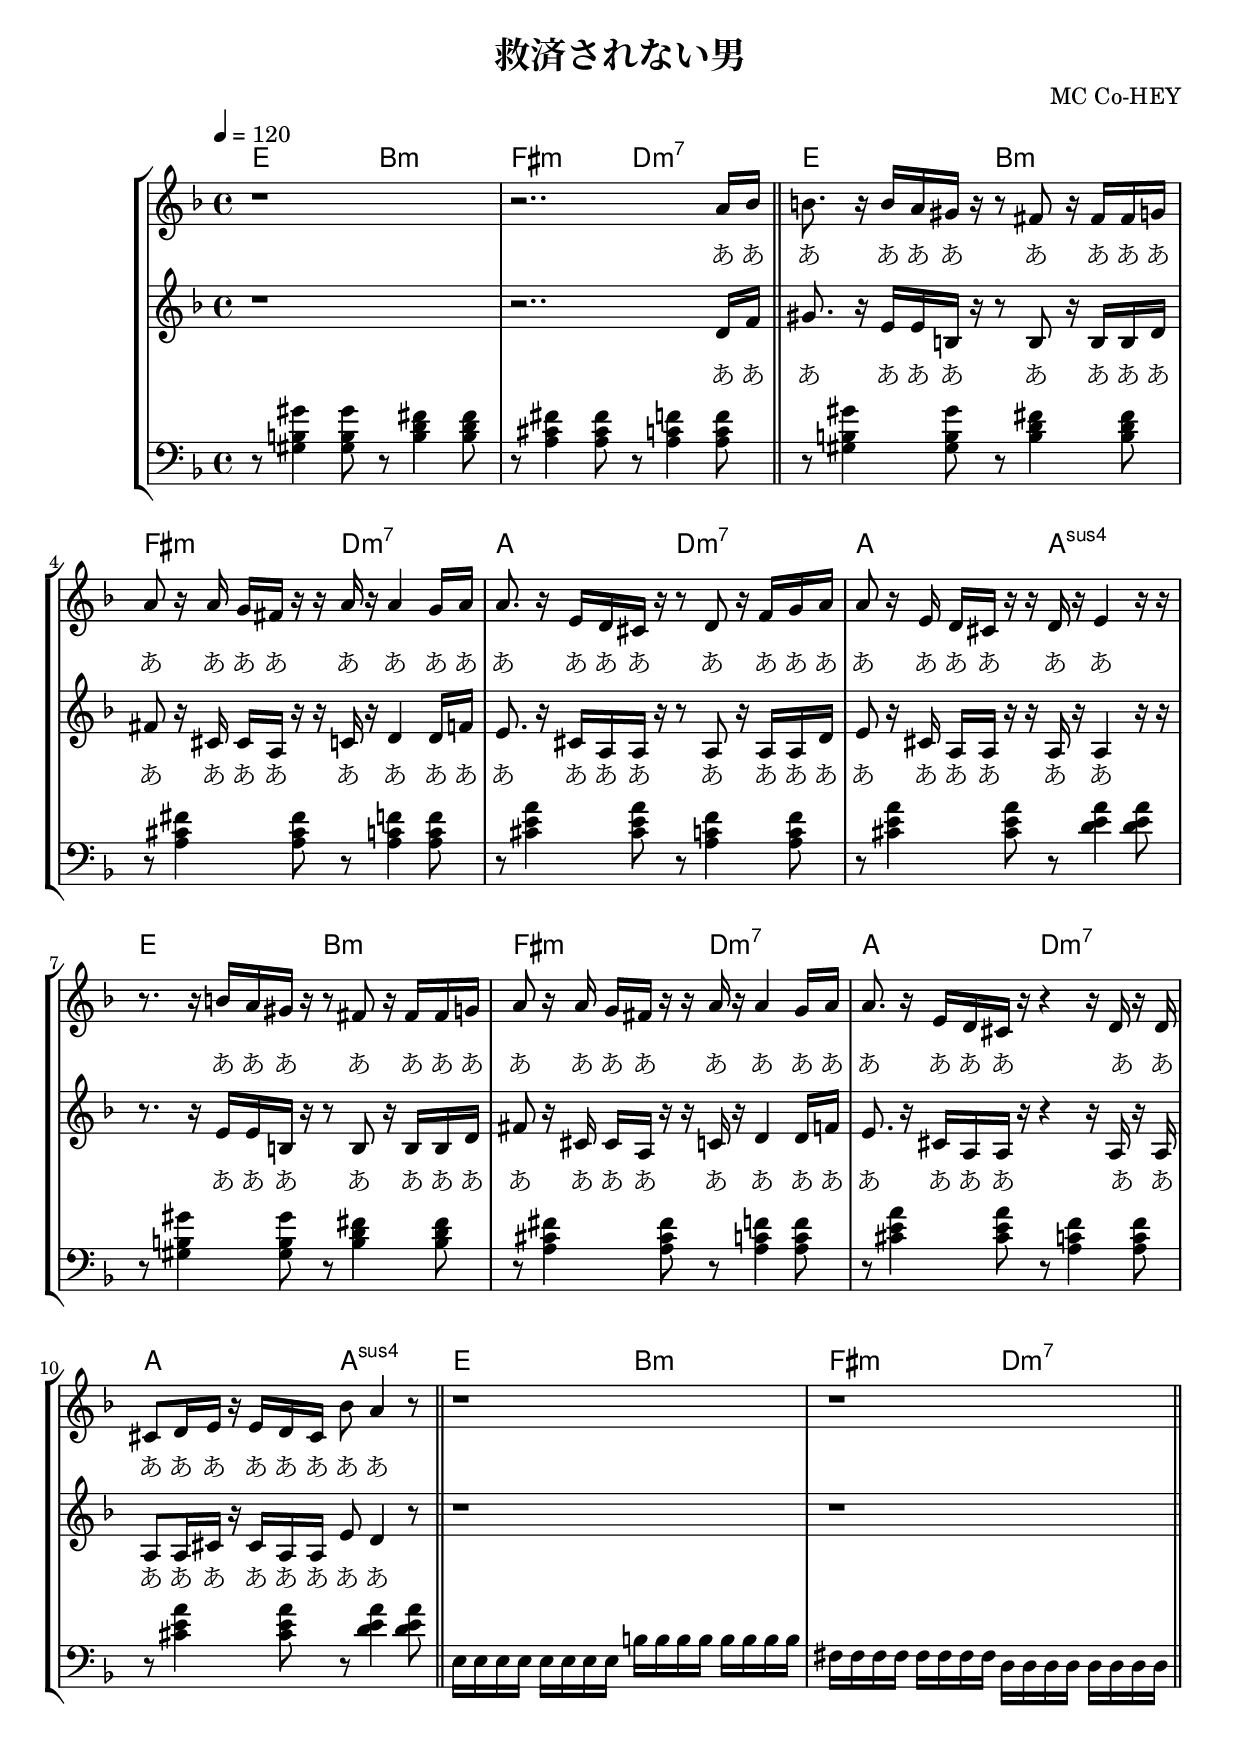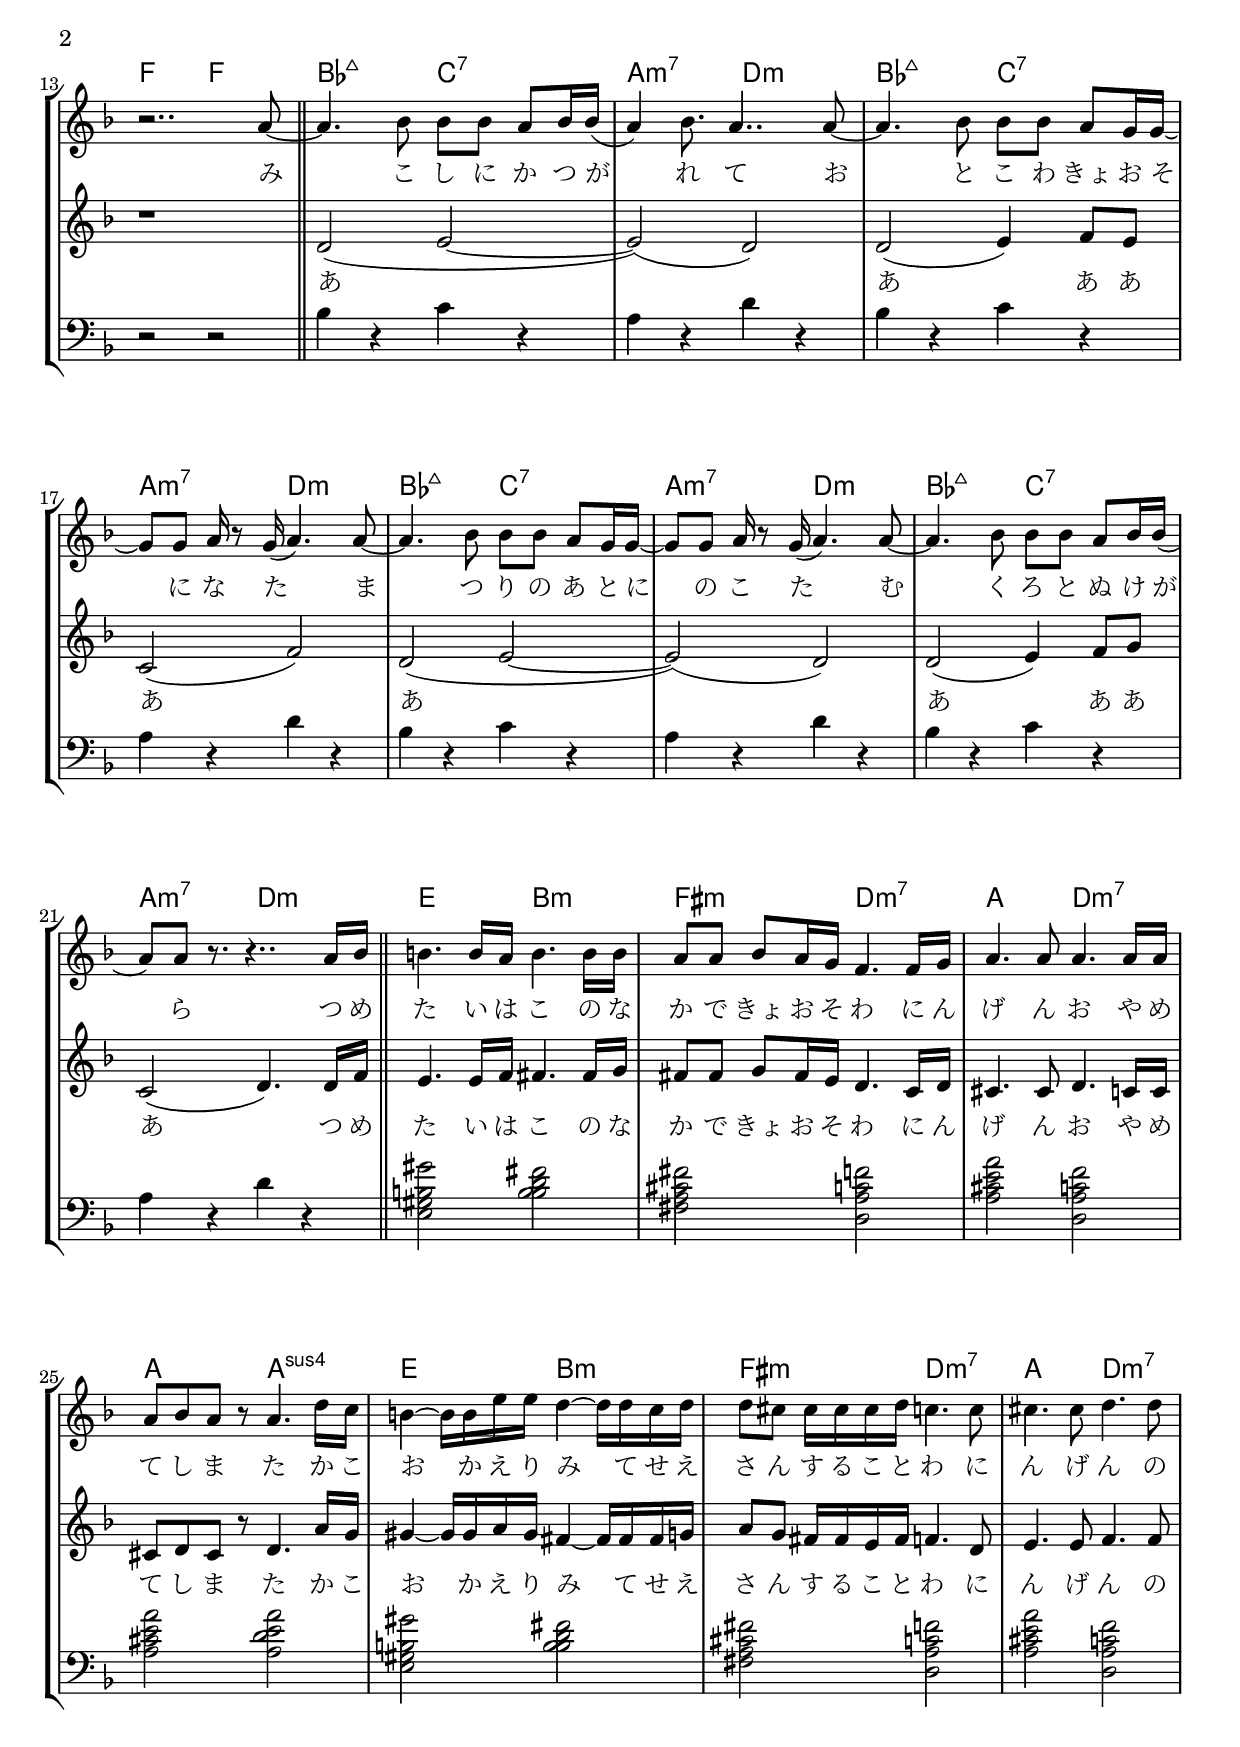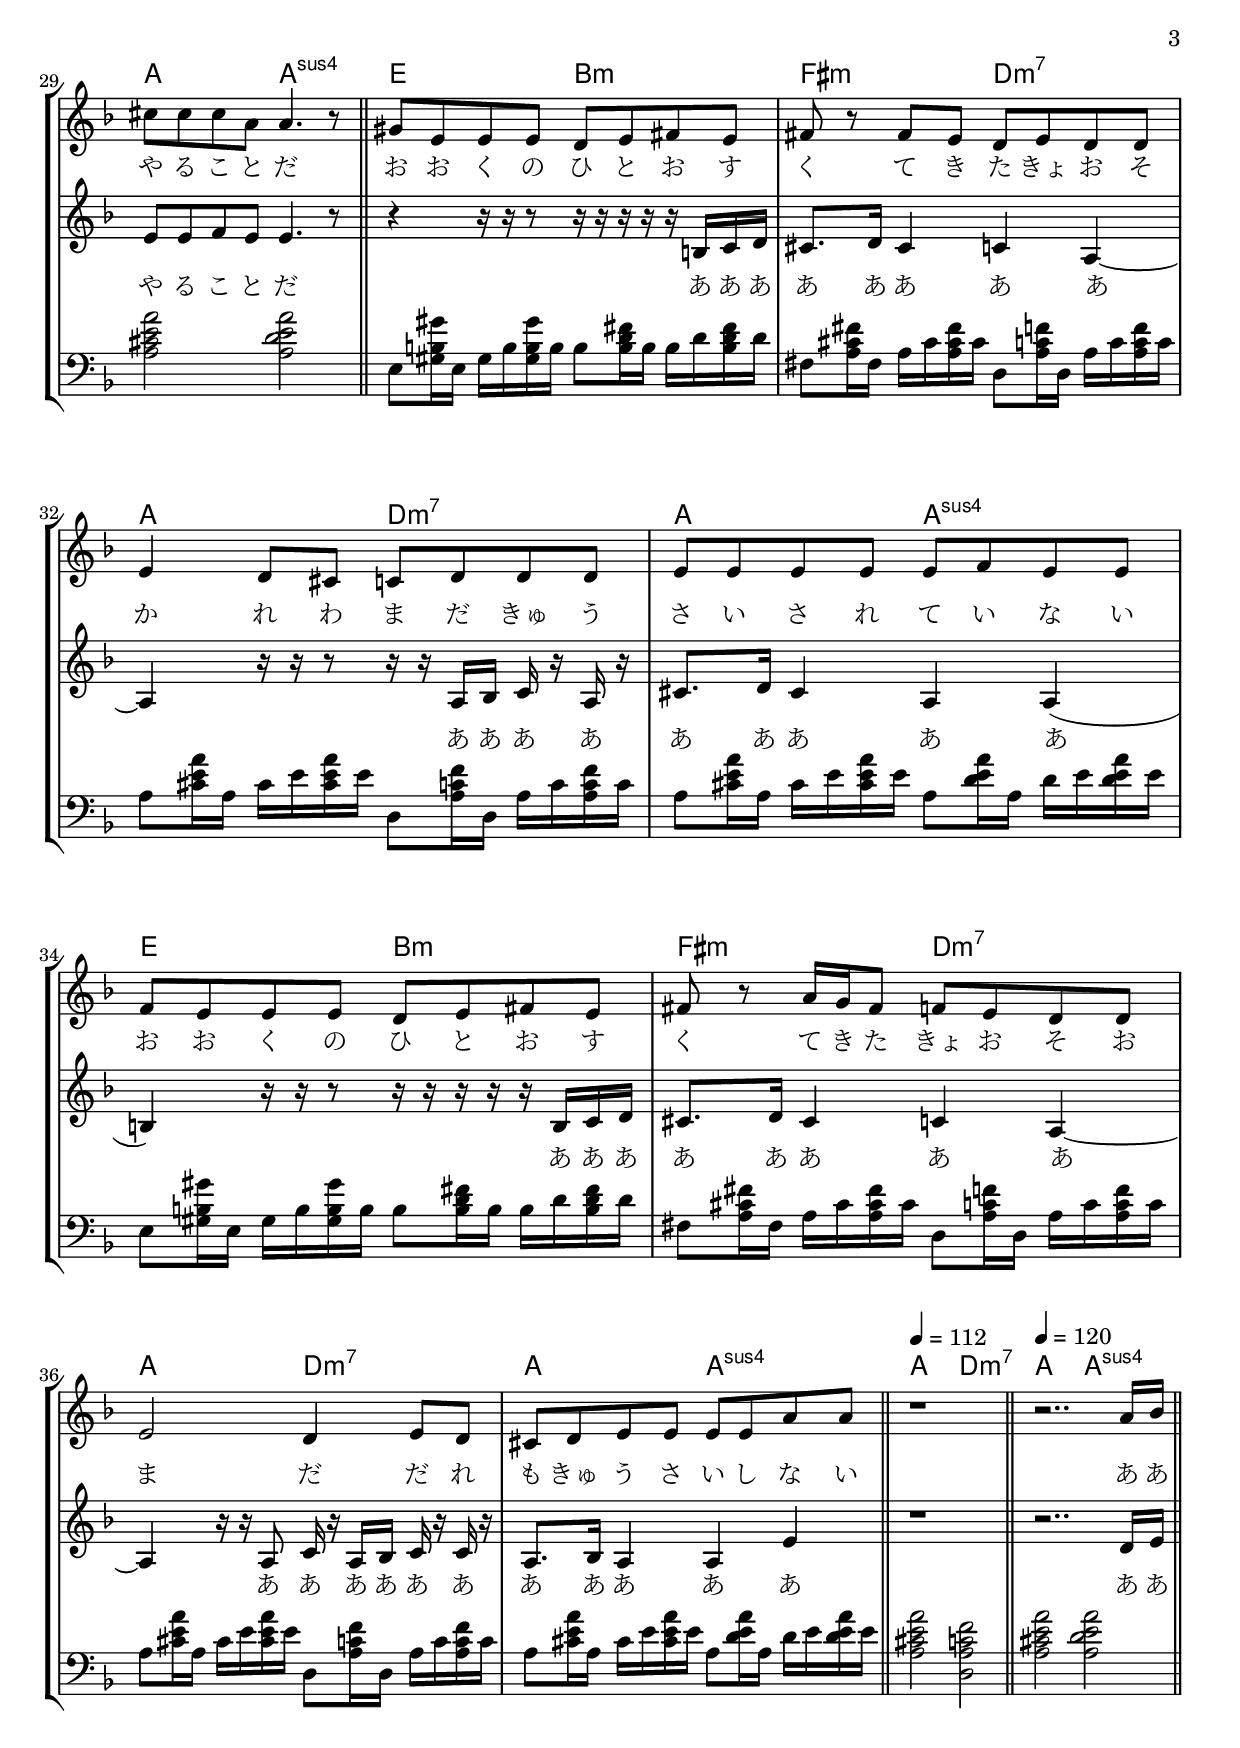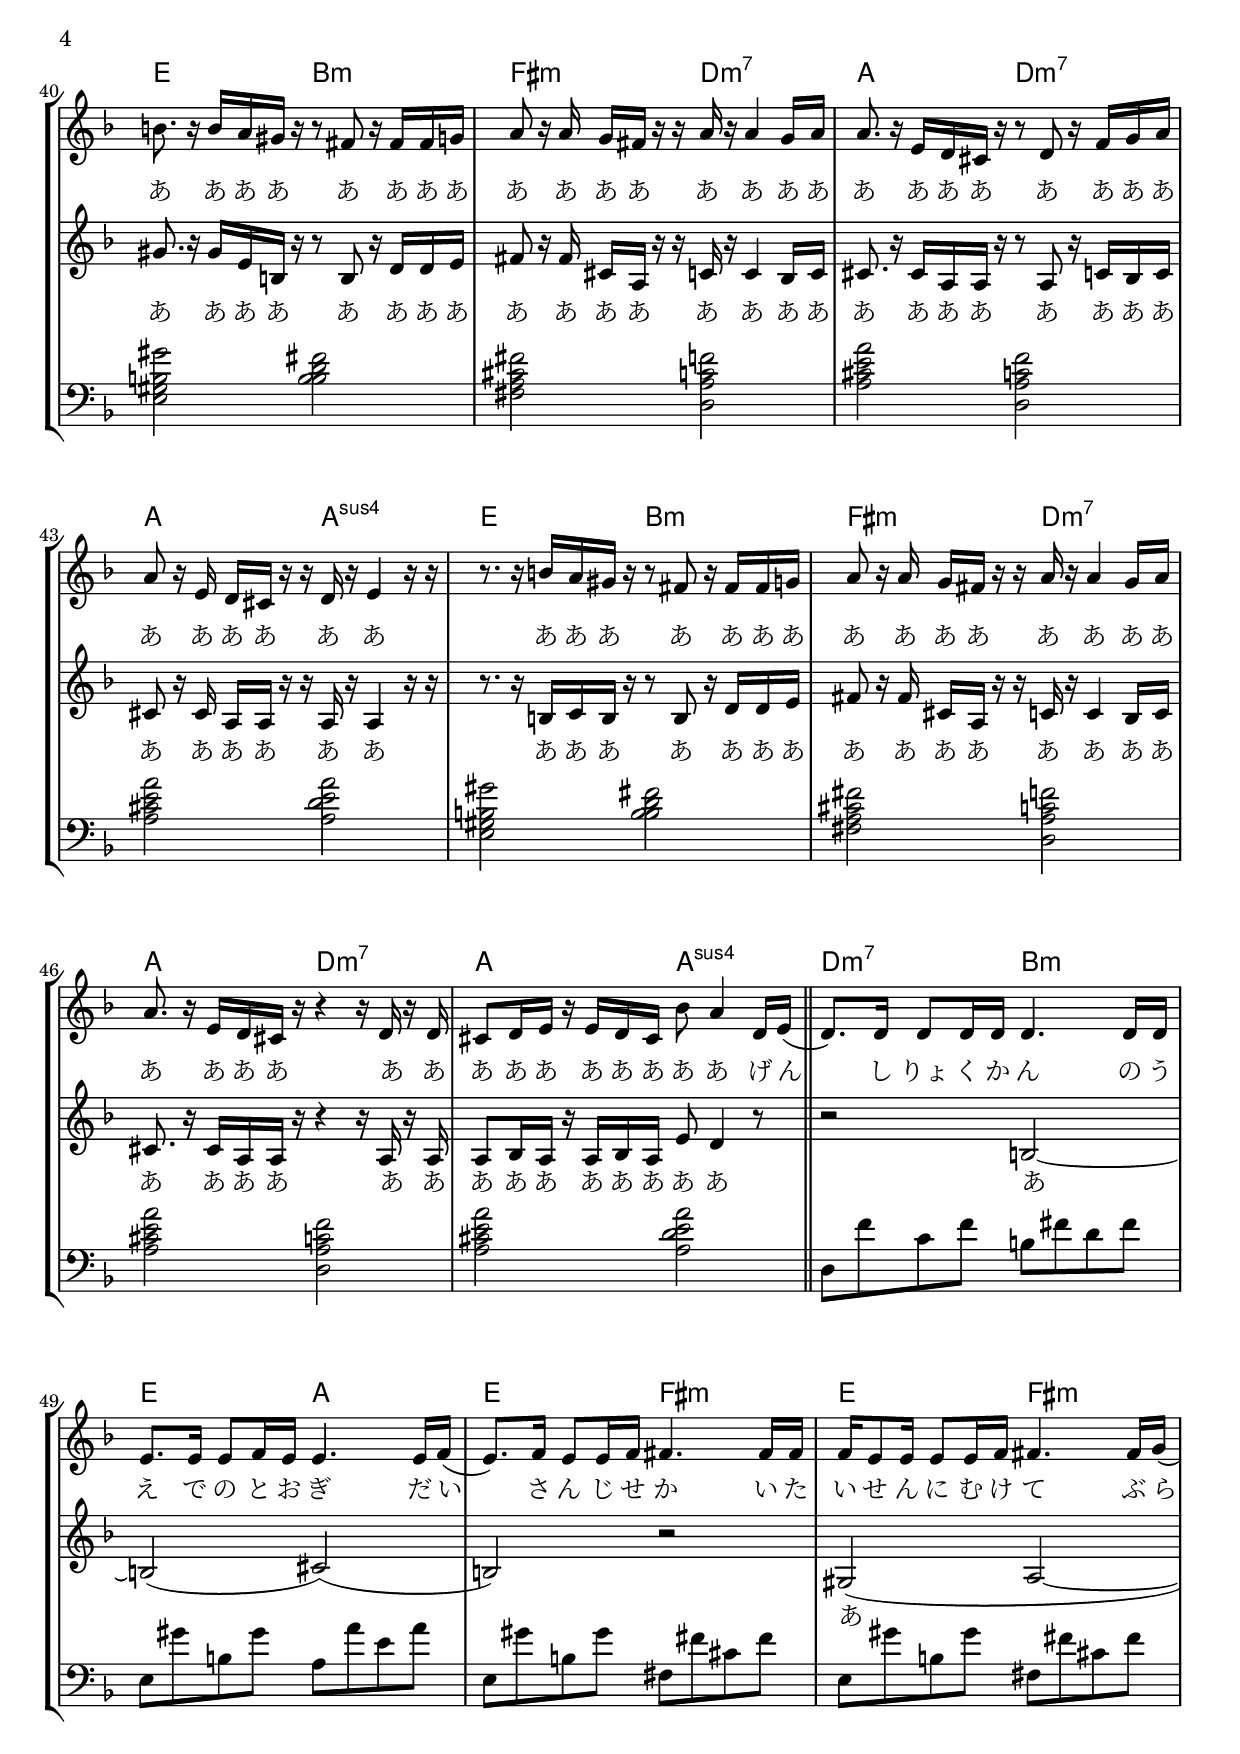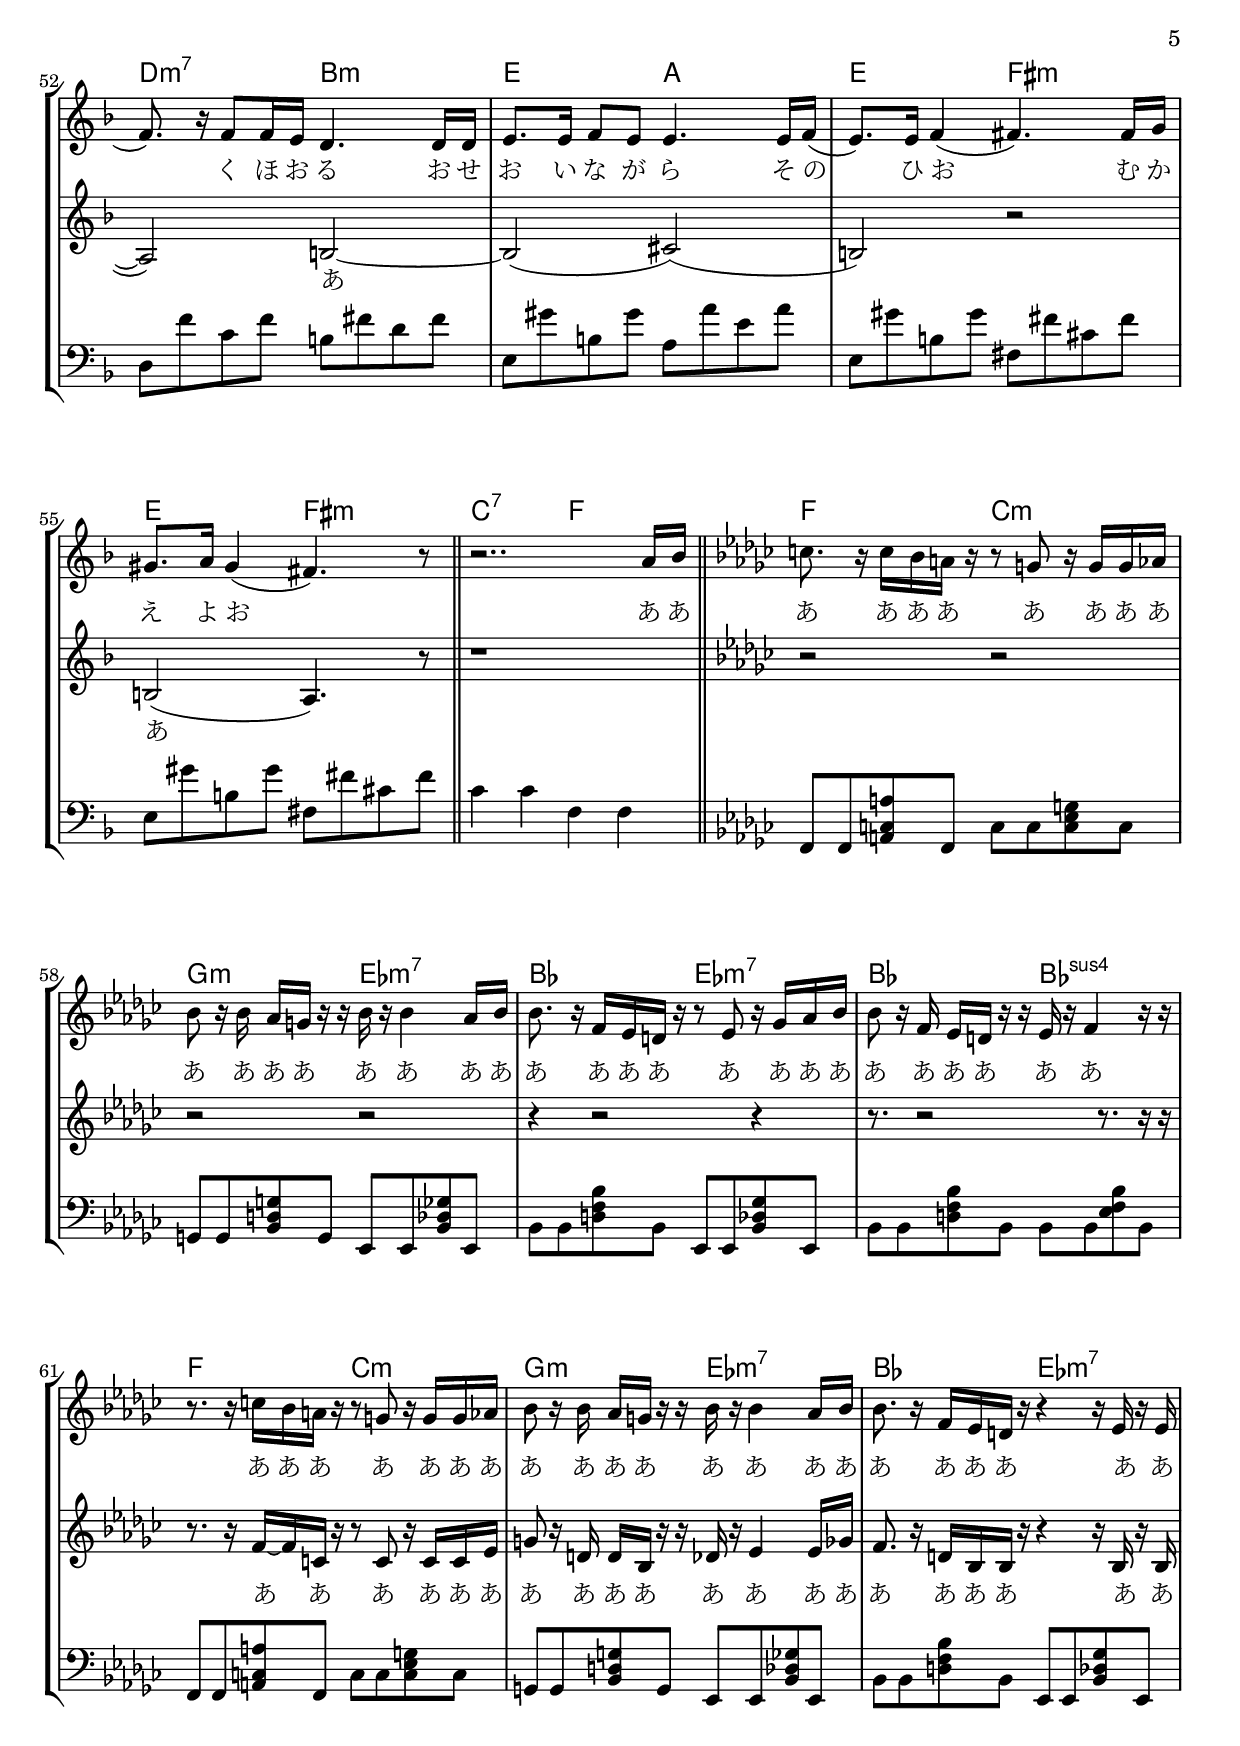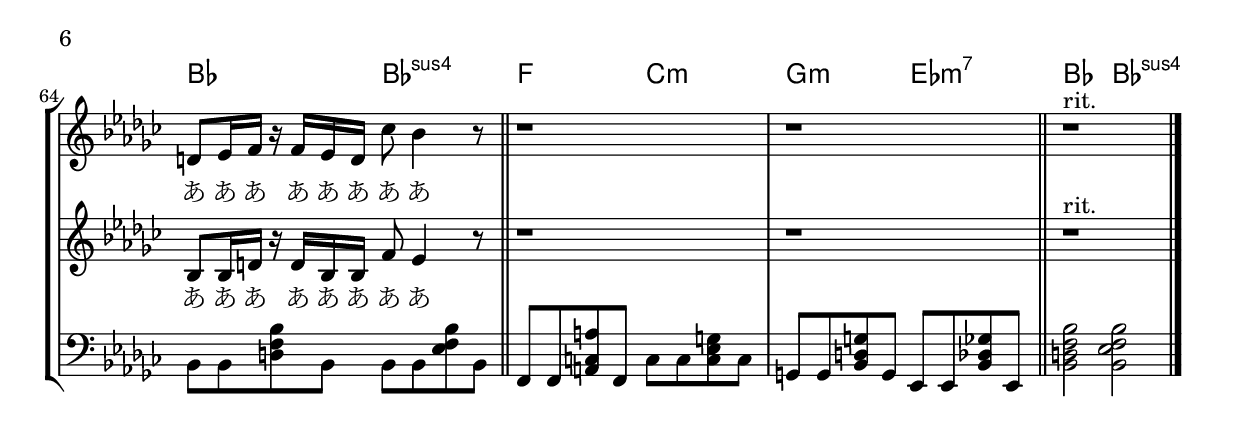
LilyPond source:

\version "2.12.1"

\header {
	title = \markup {救済されない男}
	composer = \markup \center-column {"MC Co-HEY"}
}

harmony = \chordmode {
	e2 b:m fis:m d:min7 

	e b:m fis:m d:min7 a d:min7 a a:sus4 e b:m fis:m d:min7 a d:min7 a a:sus4 

	e b:m fis:m d:min7 

	f f 

	bes:maj7 c:7 a:min7 d:m bes:maj7 c:7 a:min7 d:m bes:maj7 c:7 a:min7 d:m bes:maj7 c:7 a:min7 d:m 

	e b:m fis:m d:min7 a d:min7 a a:sus4 e b:m fis:m d:min7 a d:min7 a a:sus4 

	e b:m fis:m d:min7 a d:min7 a a:sus4 e b:m fis:m d:min7 a d:min7 a a:sus4 

	a d:min7 

	a a:sus4 

	e b:m fis:m d:min7 a d:min7 a a:sus4 e b:m fis:m d:min7 a d:min7 a a:sus4 

	d:min7 b:m e a e fis:m e fis:m d:min7 b:m e a e fis:m e fis:m 

	c:7 f 

	f c:m g:m es:min7 bes es:min7 bes bes:sus4 f c:m g:m es:min7 bes es:min7 bes bes:sus4 

	f c:m g:m es:min7 

	bes bes:sus4 
}

melody = {
	\key f \major
	\tempo 4 = 120
	r1 | r2.. 
	\set Staff.midiInstrument = #"Honky-tonk"
	a'16  bes'16 
	b'8.  r16  b'16  a'16  gis'16  r16  r8  fis'8  r16  fis'16  fis'16  g'16 
	a'8  r16  a'16  g'16  fis'16  r16  r16  a'16  r16  a'4  g'16  a'16 
	a'8.  r16  e'16  d'16  cis'16  r16  r8  d'8  r16  f'16  g'16  a'16 
	a'8  r16  e'16  d'16  cis'16  r16  r16  d'16  r16  e'4  r16  r16 
	r8.  r16  b'16  a'16  gis'16  r16  r8  fis'8  r16  fis'16  fis'16  g'16 
	a'8  r16  a'16  g'16  fis'16  r16  r16  a'16  r16  a'4  g'16  a'16 
	a'8.  r16  e'16  d'16  cis'16  r16  r4~r16  d'16  r16  d'16 
	cis'8  d'16  e'16  r16  e'16  d'16  cis'16  bes'8  a'4  	r8 	r1 | r1   
	r2.. 
	\set Staff.midiInstrument = #"mmi0.42"
	a'8~ 
	a'4.  bes'8  bes'8  bes'8  a'8  bes'16  bes'16 
	(a'4)  bes'8.  a'4..  a'8~ 
	a'4.  bes'8  bes'8  bes'8  a'8  g'16  g'16~ 
	g'8  g'8  a'16  r8  g'16  (a'4.)  a'8~ 
	a'4.  bes'8  bes'8  bes'8  a'8  g'16  g'16~ 
	g'8  g'8  a'16  r8  g'16  (a'4.)  a'8~ 
	a'4.  bes'8  bes'8  bes'8  a'8  bes'16  bes'16 
	(a'8)  a'8  r8.  r4..  	\set Staff.midiInstrument = #"mmi0.42"
	a'16  bes'16 
	b'4.  b'16  a'16  b'4.  b'16  b'16 
	a'8  a'8  bes'8  a'16  g'16  f'4.  f'16  g'16 
	a'4.  a'8  a'4.  a'16  a'16 
	a'8  bes'8  a'8  r8  a'4.  d''16  c''16 
	b'4~b'16  b'16  e''16  e''16  d''4~d''16  d''16  c''16  d''16 
	d''8  cis''8  cis''16  cis''16  cis''16  d''16  c''4.  c''8 
	cis''4.  cis''8  d''4.  d''8 
	cis''8  cis''8  cis''8  a'8  a'4.  	r8 	\set Staff.midiInstrument = #"mmi0.42"
	gis'8  e'8  e'8  e'8  d'8  e'8  fis'8  e'8 
	fis'8  r8  fis'8  e'8  d'8  e'8  d'8  d'8 
	e'4  d'8  cis'8  c'8  d'8  d'8  d'8 
	e'8  e'8  e'8  e'8  e'8  f'8  e'8  e'8 
	f'8  e'8  e'8  e'8  d'8  e'8  fis'8  e'8 
	fis'8  r8  a'16  g'16  fis'8  f'8  e'8  d'8  d'8 
	e'2  d'4  e'8  d'8 
	cis'8  d'8  e'8  e'8  e'8  e'8  a'8  a'8
	\tempo 4 = 112
	r1   
	\tempo 4 = 120
	r2.. 
	\set Staff.midiInstrument = #"Electric Guitar (jazz)"
	a'16  bes'16 
	b'8.  r16  b'16  a'16  gis'16  r16  r8  fis'8  r16  fis'16  fis'16  g'16 
	a'8  r16  a'16  g'16  fis'16  r16  r16  a'16  r16  a'4  g'16  a'16 
	a'8.  r16  e'16  d'16  cis'16  r16  r8  d'8  r16  f'16  g'16  a'16 
	a'8  r16  e'16  d'16  cis'16  r16  r16  d'16  r16  e'4  r16  r16 
	r8.  r16  b'16  a'16  gis'16  r16  r8  fis'8  r16  fis'16  fis'16  g'16 
	a'8  r16  a'16  g'16  fis'16  r16  r16  a'16  r16  a'4  g'16  a'16 
	a'8.  r16  e'16  d'16  cis'16  r16  r4~r16  d'16  r16  d'16 
	cis'8  d'16  e'16  r16  e'16  d'16  cis'16  bes'8  a'4  	\set Staff.midiInstrument = #"mmi0.42"
	d'16  e'16 
	(d'8.)  d'16  d'8  d'16  d'16  d'4.  d'16  d'16 
	e'8.  e'16  e'8  f'16  e'16  e'4.  e'16  f'16 
	(e'8.)  f'16  e'8  e'16  f'16  fis'4.  fis'16  fis'16 
	f'16  e'8  e'16  e'8  e'16  f'16  fis'4.  fis'16  g'16 
	(f'8.)  r16  f'8  f'16  e'16  d'4.  d'16  d'16 
	e'8.  e'16  f'8  e'8  e'4.  e'16  f'16 
	(e'8.)  e'16  f'4  (fis'4.)  fis'16  g'16 
	gis'8.  a'16  gis'4  (fis'4.)  	r8 	r2.. 
	\set Staff.midiInstrument = #"Guitar harmonics"
	a'16  bes'16 
		\key ges \major
c''8.  r16  c''16  bes'16  a'16  r16  r8  g'8  r16  g'16  g'16  as'16 
	bes'8  r16  bes'16  as'16  g'16  r16  r16  bes'16  r16  bes'4  as'16  bes'16 
	bes'8.  r16  f'16  es'16  d'16  r16  r8  es'8  r16  ges'16  as'16  bes'16 
	bes'8  r16  f'16  es'16  d'16  r16  r16  es'16  r16  f'4  r16  r16 
	r8.  r16  c''16  bes'16  a'16  r16  r8  g'8  r16  g'16  g'16  as'16 
	bes'8  r16  bes'16  as'16  g'16  r16  r16  bes'16  r16  bes'4  as'16  bes'16 
	bes'8.  r16  f'16  es'16  d'16  r16  r4~r16  es'16  r16  es'16 
	d'8  es'16  f'16  r16  f'16  es'16  d'16  ces''8  bes'4  	r8 	r1 | r1   
	r1^"rit." \bar "|."
}

words = \lyricmode {
	
	あ  あ  あ  あ  あ  あ  あ  あ  あ  あ  あ  あ  あ  あ  あ  あ  あ  あ  あ  あ  あ  あ  あ  あ  あ  あ  あ  あ  あ  あ  あ  あ  あ  あ  あ  あ  あ  あ  あ  あ  あ  あ  あ  あ  あ  あ  あ  あ  あ  あ  あ  あ  あ  あ  あ  あ  あ  あ  あ  あ  あ  
	
	
	み  こ  し  に  か  つ  が  れ  て  お  と  こ  わ  きょ  お  そ  に  な  た  ま  つ  り  の  あ  と  に  の  こ  た  む  く  ろ  と  ぬ  け  が  ら  
	つ  め  た  い  は  こ  の  な  か  で  きょ  お  そ  わ  に  ん  げ  ん  お  や  め  て  し  ま  た  か  こ  お  か  え  り  み  て  せ  え  さ  ん  す  る  こ  と  わ  に  ん  げ  ん  の  や  る  こ  と  だ  
	お  お  く  の  ひ  と  お  す  く  て  き  た  きょ  お  そ  か  れ  わ  ま  だ  きゅ  う  さ  い  さ  れ  て  い  な  い  お  お  く  の  ひ  と  お  す  く  て  き  た  きょ  お  そ  お  ま  だ  だ  れ  も  きゅ  う  さ  い  し  な  い  
	
	
	あ  あ  あ  あ  あ  あ  あ  あ  あ  あ  あ  あ  あ  あ  あ  あ  あ  あ  あ  あ  あ  あ  あ  あ  あ  あ  あ  あ  あ  あ  あ  あ  あ  あ  あ  あ  あ  あ  あ  あ  あ  あ  あ  あ  あ  あ  あ  あ  あ  あ  あ  あ  あ  あ  あ  あ  あ  あ  あ  あ  あ  
	げ  ん  し  りょ  く  か  ん  の  う  え  で  の  と  お  ぎ  だ  い  さ  ん  じ  せ  か  い  た  い  せ  ん  に  む  け  て  ぶ  ら  く  ほ  お  る  お  せ  お  い  な  が  ら  そ  の  ひ  お  む  か  え  よ  お  
	
	あ  あ  あ  あ  あ  あ  あ  あ  あ  あ  あ  あ  あ  あ  あ  あ  あ  あ  あ  あ  あ  あ  あ  あ  あ  あ  あ  あ  あ  あ  あ  あ  あ  あ  あ  あ  あ  あ  あ  あ  あ  あ  あ  あ  あ  あ  あ  あ  あ  あ  あ  あ  あ  あ  あ  あ  あ  あ  あ  あ  あ  
	
	
}

secondmelody = {
	\key f \major
	\tempo 4 = 120
	r1 | r2.. 
	\set Staff.midiInstrument = #"Honky-tonk"
	d'16  f'16 
	gis'8.  r16  e'16  e'16  b16  r16  r8  b8  r16  b16  b16  d'16 
	fis'8  r16  cis'16  cis'16  a16  r16  r16  c'16  r16  d'4  d'16  f'16 
	e'8.  r16  cis'16  a16  a16  r16  r8  a8  r16  a16  a16  d'16 
	e'8  r16  cis'16  a16  a16  r16  r16  a16  r16  a4  r16  r16 
	r8.  r16  e'16  e'16  b16  r16  r8  b8  r16  b16  b16  d'16 
	fis'8  r16  cis'16  cis'16  a16  r16  r16  c'16  r16  d'4  d'16  f'16 
	e'8.  r16  cis'16  a16  a16  r16  r4~r16  a16  r16  a16 
	a8  a16  cis'16  r16  cis'16  a16  a16  e'8  d'4  	r8 	r1 | r1   
	r1   
	\set Staff.midiInstrument = #"Clarinet"
	 d'2  (e'2~ 
	e'2)  (d'2) 
	d'2  (e'4)  f'8  e'8 
	c'2  (f'2) 
	d'2  (e'2~ 
	e'2)  (d'2) 
	d'2  (e'4)  f'8  g'8 
	c'2  (d'4.)  	\set Staff.midiInstrument = #"mmi0.42"
	d'16  f'16 
	e'4.  e'16  f'16  fis'4.  fis'16  g'16 
	fis'8  fis'8  g'8  fis'16  e'16  d'4.  c'16  d'16 
	cis'4.  cis'8  d'4.  c'16  c'16 
	cis'8  d'8  cis'8  r8  d'4.  a'16  g'16 
	gis'4~gis'16  gis'16  a'16  gis'16  fis'4~fis'16  fis'16  fis'16  g'16 
	a'8  g'8  fis'16  fis'16  e'16  fis'16  f'4.  d'8 
	e'4.  e'8  f'4.  f'8 
	e'8  e'8  f'8  e'8  e'4.  	r8 	\set Staff.midiInstrument = #"Recorder"
	r4 r16  r16  r8  r16  r16  r16  r16  r16  b16  c'16  d'16 
	cis'8.  d'16  cis'4  c'4  a4~ 
	a4  r16  r16  r8  r16  r16  a16  bes16  c'16  r16  a16  r16 
	cis'8.  d'16  cis'4  a4  a4 
	(b4)  r16  r16  r8  r16  r16  r16  r16  r16  b16  c'16  d'16 
	cis'8.  d'16  cis'4  c'4  a4~ 
	a4  r16  r16  a8  c'16  r16  a16  bes16  c'16  r16  c'16  r16 
	a8.  bes16  a4  a4  e'4
	\tempo 4 = 112
	r1   
	\tempo 4 = 120
	r2.. 
	\set Staff.midiInstrument = #"Electric Guitar (jazz)"
	d'16  e'16 
	gis'8.  r16  gis'16  e'16  b16  r16  r8  b8  r16  d'16  d'16  e'16 
	fis'8  r16  fis'16  cis'16  a16  r16  r16  c'16  r16  c'4  bes16  c'16 
	cis'8.  r16  cis'16  a16  a16  r16  r8  a8  r16  c'16  bes16  c'16 
	cis'8  r16  cis'16  a16  a16  r16  r16  a16  r16  a4  r16  r16 
	r8.  r16  b16  c'16  b16  r16  r8  b8  r16  d'16  d'16  e'16 
	fis'8  r16  fis'16  cis'16  a16  r16  r16  c'16  r16  c'4  bes16  c'16 
	cis'8.  r16  cis'16  a16  a16  r16  r4~r16  a16  r16  a16 
	a8  bes16  a16  r16  a16  bes16  a16  e'8  d'4  	r8 	\set Staff.midiInstrument = #"Guitar harmonics"
	r2 b2~ 
	b2  (cis'2) 
	(b2)  r2 
	gis2  (a2~ 
	a2)  b2~ 
	b2  (cis'2) 
	(b2)  r2 
	b2  (a4.)  	r8 	r1   
	\set Staff.midiInstrument = #"Guitar harmonics"
		\key ges \major
 r2  r2 
	r2  r2 
	r4  r2  r4 
	r8.  r2~r8.  r16  r16 
	r8.  r16  f'16  f'16  c'16  r16  r8  c'8  r16  c'16  c'16  es'16 
	g'8  r16  d'16  d'16  bes16  r16  r16  des'16  r16  es'4  es'16  ges'16 
	f'8.  r16  d'16  bes16  bes16  r16  r4~r16  bes16  r16  bes16 
	bes8  bes16  d'16  r16  d'16  bes16  bes16  f'8  es'4  	r8 	r1 | r1   
	r1^"rit." \bar "|."
}

secondwords = \lyricmode {
	
	あ  あ  あ  あ  あ  あ  あ  あ  あ  あ  あ  あ  あ  あ  あ  あ  あ  あ  あ  あ  あ  あ  あ  あ  あ  あ  あ  あ  あ  あ  あ  あ  あ  あ  あ  あ  あ  あ  あ  あ  あ  あ  あ  あ  あ  あ  あ  あ  あ  あ  あ  あ  あ  あ  あ  あ  あ  あ  あ  あ  あ  
	
	
	あ  あ  あ  あ  あ  あ  あ  あ  あ  あ  
	つ  め  た  い  は  こ  の  な  か  で  きょ  お  そ  わ  に  ん  げ  ん  お  や  め  て  し  ま  た  か  こ  お  か  え  り  み  て  せ  え  さ  ん  す  る  こ  と  わ  に  ん  げ  ん  の  や  る  こ  と  だ  
	あ  あ  あ  あ  あ  あ  あ  あ  あ  あ  あ  あ  あ  あ  あ  あ  あ  あ  あ  あ  あ  あ  あ  あ  あ  あ  あ  あ  あ  あ  あ  あ  あ  あ  あ  あ  
	
	
	あ  あ  あ  あ  あ  あ  あ  あ  あ  あ  あ  あ  あ  あ  あ  あ  あ  あ  あ  あ  あ  あ  あ  あ  あ  あ  あ  あ  あ  あ  あ  あ  あ  あ  あ  あ  あ  あ  あ  あ  あ  あ  あ  あ  あ  あ  あ  あ  あ  あ  あ  あ  あ  あ  あ  あ  あ  あ  あ  あ  あ  
	あ  あ  あ  あ  
	
	あ  あ  あ  あ  あ  あ  あ  あ  あ  あ  あ  あ  あ  あ  あ  あ  あ  あ  あ  あ  あ  あ  あ  あ  あ  あ  あ  あ  あ  
	
	
}

tempochange = {
	\tempo 4 = 120
	r1 | r1 \bar "||"
	\tempo 4 = 120
	r1 | r1 | r1 | r1 | r1 | r1 | r1 | r1 \bar "||"
	\tempo 4 = 120
	r1 | r1 \bar "||"
	\tempo 4 = 120
	r1 \bar "||"
	\tempo 4 = 120
	r1 | r1 | r1 | r1 | r1 | r1 | r1 | r1 \bar "||"
	\tempo 4 = 120
	r1 | r1 | r1 | r1 | r1 | r1 | r1 | r1 \bar "||"
	\tempo 4 = 120
	r1 | r1 | r1 | r1 | r1 | r1 | r1 | r1 \bar "||"
	\tempo 4 = 112
	r1 \bar "||"
	\tempo 4 = 120
	r1 \bar "||"
	\tempo 4 = 120
	r1 | r1 | r1 | r1 | r1 | r1 | r1 | r1 \bar "||"
	\tempo 4 = 120
	r1 | r1 | r1 | r1 | r1 | r1 | r1 | r1 \bar "||"
	\tempo 4 = 120
	r1 \bar "||"
	\tempo 4 = 120
	r1 | r1 | r1 | r1 | r1 | r1 | r1 | r1 \bar "||"
	\tempo 4 = 120
	r1 | r1 \bar "||"
	\tempo 4 = 120
	\tempo 4 = 90 r2 \tempo 4 = 80 r2 \bar "|."
}

mainacc = {
	\clef bass
	\set Staff.midiInstrument = #"Pizzicato Strings"
	\key f \major
	\tempo 4 = 120
	r8 <gis b gis'>4 <gis b gis'>8
	r8 <b d' fis'>4 <b d' fis'>8
	r8 <a cis' fis'>4 <a cis' fis'>8
	r8 <a c' f'>4 <a c' f'>8
	\bar "||"

	\set Staff.midiInstrument = #"Pizzicato Strings"
	r8 <gis b gis'>4 <gis b gis'>8
	r8 <b d' fis'>4 <b d' fis'>8
	r8 <a cis' fis'>4 <a cis' fis'>8
	r8 <a c' f'>4 <a c' f'>8
	r8 <cis' e' a'>4 <cis' e' a'>8
	r8 <a c' f'>4 <a c' f'>8
	r8 <cis' e' a'>4 <cis' e' a'>8
	r8 <d' e' a'>4 <d' e' a'>8
	r8 <gis b gis'>4 <gis b gis'>8
	r8 <b d' fis'>4 <b d' fis'>8
	r8 <a cis' fis'>4 <a cis' fis'>8
	r8 <a c' f'>4 <a c' f'>8
	r8 <cis' e' a'>4 <cis' e' a'>8
	r8 <a c' f'>4 <a c' f'>8
	r8 <cis' e' a'>4 <cis' e' a'>8
	r8 <d' e' a'>4 <d' e' a'>8
	\bar "||"

	\set Staff.midiInstrument = #"Pizzicato Strings"
	e16 e16 e16 e16 e16 e16 e16 e16
	b16 b16 b16 b16 b16 b16 b16 b16
	fis16 fis16 fis16 fis16 fis16 fis16 fis16 fis16
	d16 d16 d16 d16 d16 d16 d16 d16
	\bar "||"

	\set Staff.midiInstrument = #"Acoustic grand"
	r2
	r2
	\bar "||"

	\set Staff.midiInstrument = #"Viola"
	bes4 r4
	c'4 r4
	a4 r4
	d'4 r4
	bes4 r4
	c'4 r4
	a4 r4
	d'4 r4
	bes4 r4
	c'4 r4
	a4 r4
	d'4 r4
	bes4 r4
	c'4 r4
	a4 r4
	d'4 r4
	\bar "||"

	\set Staff.midiInstrument = #"Viola"
	<e gis b gis'>2
	<b b d' fis'>2
	<fis a cis' fis'>2
	<d a c' f'>2
	<a cis' e' a'>2
	<d a c' f'>2
	<a cis' e' a'>2
	<a d' e' a'>2
	<e gis b gis'>2
	<b b d' fis'>2
	<fis a cis' fis'>2
	<d a c' f'>2
	<a cis' e' a'>2
	<d a c' f'>2
	<a cis' e' a'>2
	<a d' e' a'>2
	\bar "||"

	\set Staff.midiInstrument = #"Electric Guitar (clean)"
	e8 <gis b gis'>16 e16   gis16 b16 <gis b gis'>16 b16
	b8 <b d' fis'>16 b16   b16 d'16 <b d' fis'>16 d'16
	fis8 <a cis' fis'>16 fis16   a16 cis'16 <a cis' fis'>16 cis'16
	d8 <a c' f'>16 d16   a16 c'16 <a c' f'>16 c'16
	a8 <cis' e' a'>16 a16   cis'16 e'16 <cis' e' a'>16 e'16
	d8 <a c' f'>16 d16   a16 c'16 <a c' f'>16 c'16
	a8 <cis' e' a'>16 a16   cis'16 e'16 <cis' e' a'>16 e'16
	a8 <d' e' a'>16 a16   d'16 e'16 <d' e' a'>16 e'16
	e8 <gis b gis'>16 e16   gis16 b16 <gis b gis'>16 b16
	b8 <b d' fis'>16 b16   b16 d'16 <b d' fis'>16 d'16
	fis8 <a cis' fis'>16 fis16   a16 cis'16 <a cis' fis'>16 cis'16
	d8 <a c' f'>16 d16   a16 c'16 <a c' f'>16 c'16
	a8 <cis' e' a'>16 a16   cis'16 e'16 <cis' e' a'>16 e'16
	d8 <a c' f'>16 d16   a16 c'16 <a c' f'>16 c'16
	a8 <cis' e' a'>16 a16   cis'16 e'16 <cis' e' a'>16 e'16
	a8 <d' e' a'>16 a16   d'16 e'16 <d' e' a'>16 e'16
	\bar "||"

	\set Staff.midiInstrument = #"Pad 4 (choir)"
	\tempo 4 = 112
	<a cis' e' a'>2
	<d a c' f'>2
	\bar "||"

	\set Staff.midiInstrument = #"Pad 4 (choir)"
	\tempo 4 = 120
	<a cis' e' a'>2
	<a d' e' a'>2
	\bar "||"

	\set Staff.midiInstrument = #"Pad 4 (choir)"
	<e gis b gis'>2
	<b b d' fis'>2
	<fis a cis' fis'>2
	<d a c' f'>2
	<a cis' e' a'>2
	<d a c' f'>2
	<a cis' e' a'>2
	<a d' e' a'>2
	<e gis b gis'>2
	<b b d' fis'>2
	<fis a cis' fis'>2
	<d a c' f'>2
	<a cis' e' a'>2
	<d a c' f'>2
	<a cis' e' a'>2
	<a d' e' a'>2
	\bar "||"

	\set Staff.midiInstrument = #"Sitar"
	d8 f' c' f'
	b8 fis' d' fis'
	e8 gis' b gis'
	a8 a' e' a'
	e8 gis' b gis'
	fis8 fis' cis' fis'
	e8 gis' b gis'
	fis8 fis' cis' fis'
	d8 f' c' f'
	b8 fis' d' fis'
	e8 gis' b gis'
	a8 a' e' a'
	e8 gis' b gis'
	fis8 fis' cis' fis'
	e8 gis' b gis'
	fis8 fis' cis' fis'
	\bar "||"

	\set Staff.midiInstrument = #"Woodblock"
	c'4 c'4
	f4 f4
	\bar "||"

	\set Staff.midiInstrument = #"Woodblock"
	\key ges \major
	f,8 f,8 <a, c a>8 f,8
	c8 c8 <c es g>8 c8
	g,8 g,8 <bes, d g>8 g,8
	es,8 es,8 <bes, des ges>8 es,8
	bes,8 bes,8 <d f bes>8 bes,8
	es,8 es,8 <bes, des ges>8 es,8
	bes,8 bes,8 <d f bes>8 bes,8
	bes,8 bes,8 <es f bes>8 bes,8
	f,8 f,8 <a, c a>8 f,8
	c8 c8 <c es g>8 c8
	g,8 g,8 <bes, d g>8 g,8
	es,8 es,8 <bes, des ges>8 es,8
	bes,8 bes,8 <d f bes>8 bes,8
	es,8 es,8 <bes, des ges>8 es,8
	bes,8 bes,8 <d f bes>8 bes,8
	bes,8 bes,8 <es f bes>8 bes,8
	\bar "||"

	\set Staff.midiInstrument = #"Woodblock"
	f,8 f,8 <a, c a>8 f,8
	c8 c8 <c es g>8 c8
	g,8 g,8 <bes, d g>8 g,8
	es,8 es,8 <bes, des ges>8 es,8
	\bar "||"

	\set Staff.midiInstrument = #"Celesta"
	<bes, d f bes>2
	<bes, es f bes>2
	\bar "|."
}

subacc = {
	\clef bass
	\set Staff.midiInstrument = #"Contrabass"
	\key f \major
	\tempo 4 = 120
	e4 e4
	b4 b4
	fis4 fis4
	d4 d4
	\bar "||"

	\set Staff.midiInstrument = #"Contrabass"
	e4 e4
	b4 b4
	fis4 fis4
	d4 d4
	a4 a4
	d4 d4
	a4 a4
	a4 a4
	e4 e4
	b4 b4
	fis4 fis4
	d4 d4
	a4 a4
	d4 d4
	a4 a4
	a4 a4
	\bar "||"

	\set Staff.midiInstrument = #"Viola"
	<e gis b gis'>2
	<b b d' fis'>2
	<fis a cis' fis'>2
	<d a c' f'>2
	\bar "||"

	\set Staff.midiInstrument = #"Acoustic grand"
	r2
	r2
	\bar "||"

	\set Staff.midiInstrument = #"Contrabass"
	bes4 bes4
	c'4 c'4
	a4 a4
	d'4 d'4
	bes4 bes4
	c'4 c'4
	a4 a4
	d'4 d'4
	bes4 bes4
	c'4 c'4
	a4 a4
	d'4 d'4
	bes4 bes4
	c'4 c'4
	a4 a4
	d'4 d'4
	\bar "||"

	\set Staff.midiInstrument = #"Electric Guitar (clean)"
	e16 gis' <gis b> gis' e gis' <gis b> gis'
	b16 fis' <b d'> fis' b fis' <b d'> fis'
	fis16 fis' <a cis'> fis' fis fis' <a cis'> fis'
	d16 f' <a c'> f' d f' <a c'> f'
	a16 a' <cis' e'> a' a a' <cis' e'> a'
	d16 f' <a c'> f' d f' <a c'> f'
	a16 a' <cis' e'> a' a a' <cis' e'> a'
	a16 a' <d' e'> a' a a' <d' e'> a'
	e16 gis' <gis b> gis' e gis' <gis b> gis'
	b16 fis' <b d'> fis' b fis' <b d'> fis'
	fis16 fis' <a cis'> fis' fis fis' <a cis'> fis'
	d16 f' <a c'> f' d f' <a c'> f'
	a16 a' <cis' e'> a' a a' <cis' e'> a'
	d16 f' <a c'> f' d f' <a c'> f'
	a16 a' <cis' e'> a' a a' <cis' e'> a'
	a16 a' <d' e'> a' a a' <d' e'> a'
	\bar "||"

	\set Staff.midiInstrument = #"Electric Guitar (muted)"
	e4 e4
	b4 b4
	fis4 fis4
	d4 d4
	a4 a4
	d4 d4
	a4 a4
	a4 a4
	e4 e4
	b4 b4
	fis4 fis4
	d4 d4
	a4 a4
	d4 d4
	a4 a4
	a4 a4
	\bar "||"

	\set Staff.midiInstrument = #"Acoustic grand"
	\tempo 4 = 112
	r2
	r2
	\bar "||"

	\set Staff.midiInstrument = #"Acoustic grand"
	\tempo 4 = 120
	r2
	r2
	\bar "||"

	\set Staff.midiInstrument = #"Electric Bass (pick)"
	e4 e4
	b4 b4
	fis4 fis4
	d4 d4
	a4 a4
	d4 d4
	a4 a4
	a4 a4
	e4 e4
	b4 b4
	fis4 fis4
	d4 d4
	a4 a4
	d4 d4
	a4 a4
	a4 a4
	\bar "||"

	\set Staff.midiInstrument = #"Electric Guitar (muted)"
	d4 r4
	b4 r4
	e4 r4
	a4 r4
	e4 r4
	fis4 r4
	e4 r4
	fis4 r4
	d4 r4
	b4 r4
	e4 r4
	a4 r4
	e4 r4
	fis4 r4
	e4 r4
	fis4 r4
	\bar "||"

	\set Staff.midiInstrument = #"Acoustic grand"
	r2
	r2
	\bar "||"

	\set Staff.midiInstrument = #"Marimba"
	\key ges \major
	f,8 a c a,
	c8 g es c
	g,8 g d bes,
	es,8 ges des bes,
	bes,8 bes f d
	es,8 ges des bes,
	bes,8 bes f d
	bes,8 bes f es
	f,8 a c a,
	c8 g es c
	g,8 g d bes,
	es,8 ges des bes,
	bes,8 bes f d
	es,8 ges des bes,
	bes,8 bes f d
	bes,8 bes f es
	\bar "||"

	\set Staff.midiInstrument = #"Celesta"
	f,8 a c a,
	c8 g es c
	g,8 g d bes,
	es,8 ges des bes,
	\bar "||"

	\set Staff.midiInstrument = #"Acoustic grand"
	r2
	r2
	\bar "|."
}

percA = {
	\drummode {
	bd2 r8 bd4 bd8  |bd4. bd8 bd2  \bar "||"
	bd2 r8 bd4 bd8  |bd4. bd8 bd2  |bd2 r8 bd4 bd8  |bd4. bd8 bd2  |bd2 r8 bd4 bd8  |bd4. bd8 bd2  |bd2 r8 bd4 bd8  |bd4. bd8 bd2  \bar "||"
	r4 hh4 hh4 hh4  |r1  \bar "||"
	bd2 r8 bd4 bd8  \bar "||"
	hh8 hh8 hh8 hh8 hh8 hh8 hh8 hh8  |hh8 hh8 hh8 hh8 hh4 hh8 hh8  |hh8 hh8 hh8 hh8 hh8 hh8 hh8 hh8  |hh8 hh8 hh8 hh2 r8  |hh8 hh8 hh8 hh8 hh8 hh8 hh8 hh8  |hh8 hh8 hh8 hh8 hh4 hh8 hh8  |hh8 hh8 hh8 hh8 hh8 hh8 hh8 hh8  |r8 hh2. r8  \bar "||"
	r4 hh4 hh4 hh4  |hh4 hh4 hh4 hh4  |hh4 hh4 hh4 hh4  |hh4 hh4 hh4 hh4  |r4 hh4 hh4 hh4  |hh4 hh4 hh4 hh4  |hh4 hh4 hh4 hh4  |r1  \bar "||"
	r4 hh4 hh4 hh4  |hh4 hh4 hh4 hh4  |hh4 hh4 hh4 hh4  |hh4 hh4 hh4 hh4  |r4 hh4 hh4 hh4  |hh4 hh4 hh4 hh4  |hh4 hh4 hh4 hh4  |r1  \bar "||"
	r1 \bar "||"
	r8 hh2. r8  \bar "||"
	r4 hh8. hh4 r16 hh4  |hh4 hh8 hh4. hh4  |hh4 hh8. hh4 r16 hh4  |hh4 hh8 hh4. hh4  |r4 hh8. hh4 r16 hh4  |hh4 hh8 hh4. hh4  |hh4 hh8. hh4 r16 hh4  |hh4 hh8 hh4. hh4  \bar "||"
	cymr4 cymr4 cymr4 cymr4  |cymr4 cymr8 cymr16 cymr16 cymr4 cymr4  |cymr4 cymr4 cymr4 cymr4  |cymr4 cymr2.  |cymr4 cymr4 cymr4 cymr4  |cymr4 cymr8 cymr16 cymr16 cymr4 cymr4  |cymr4 cymr4 cymr4 cymr4  |cymr4 cymr2.  \bar "||"
	r1  \bar "||"
	hh8 hh8 hh8 hh8 hh8 hh8 hh8 hh8  |hh8 hh8 hh8 hh8 hh4 hh8 hh8  |hh8 hh8 hh8 hh8 hh8 hh8 hh8 hh8  |hh8 hh8 hh8 hh2 r8  |hh8 hh8 hh8 hh8 hh8 hh8 hh8 hh8  |hh8 hh8 hh8 hh8 hh4 hh8 hh8  |hh8 hh8 hh8 hh8 hh8 hh8 hh8 hh8  |r8 hh2. r8  \bar "||"
	hh8 hh8 hh8 hh8 hh8 hh8 hh8 hh8  |r8 hh2. r8  \bar "||"
	r1 \bar "|."
	}
}

percB = {
	\drummode {
	r4. ss4. ss4  |r4 ss4. ss4.  \bar "||"
	r4. ss4. ss4  |r4 ss4. ss4.  |r4. ss4. ss4  |r4 ss4. ss4.  |r4. ss4. ss4  |r4 ss4. ss4.  |r4. ss4. ss4  |r4 ss4. ss4.  \bar "||"
	r4 sn8 sn4. sn4  |sn16 sn16 sn16 sn16 sn16 sn16 sn16 sn16 sn16 sn16 sn16 sn16 sn16 sn16 sn16 sn16  \bar "||"
	r4. ss4. ss4  \bar "||"
	r4 sn8. sn8 sn8. sn8. sn16  |r4 sn8. sn8 sn8. sn4  |r4 sn8. sn8 sn8. sn8. sn16  |r8 sn8 sn4 sn8 sn16 sn8 sn8 sn16  |r4 sn8. sn8 sn8. sn8. sn16  |r4 sn8. sn8 sn8. sn4  |r4 sn8. sn8 sn8. sn8. sn16  |r4 sn2 sn4  \bar "||"
	r4 sn8 sn4. sn4  |r4 sn8 sn4. sn4  |r4 sn8 sn4. sn4  |r4 sn8 sn4. sn4  |r4 sn8 sn4. sn4  |r4 sn8 sn4. sn4  |r4 sn8 sn4. sn4  |sn16 sn16 sn16 sn16 sn16 sn16 sn16 sn16 sn16 sn16 sn16 sn16 sn16 sn16 sn16 sn16  \bar "||"
	r4 sn8 sn4. sn4  |r4 sn8 sn4. sn4  |r4 sn8 sn4. sn4  |r4 sn8 sn4. sn4  |r4 sn8 sn4. sn4  |r4 sn8 sn4. sn4  |r4 sn8 sn4. sn4  |sn16 sn16 sn16 sn16 sn16 sn16 sn16 sn16 sn16 sn16 sn16 sn16 sn16 sn16 sn16 sn16  \bar "||"
	r1 \bar "||"
	r4 sn2 sn4  \bar "||"
	r8 hhp4 hhp4 hhp4 hhp8  |r8 hhp2 hhp4 hhp8  |r8 hhp4 hhp4 hhp4 hhp8  |r8 hhp2 hhp4 hhp8  |r8 hhp4 hhp4 hhp4 hhp8  |r8 hhp2 hhp4 hhp8  |r8 hhp4 hhp4 hhp4 hhp8  |r8 hhp2 hhp4.  \bar "||"
	r2 sn2  |r2 sn2  |r2 sn2  |r8 sn8 sn2.  |r2 sn2  |r2 sn2  |r2 sn2  |r8 sn8 sn2.  \bar "||"
	sn16 sn16 sn16 sn16 sn16 sn16 sn16 sn16 sn16 sn16 sn16 sn16 sn16 sn16 sn16 sn16  \bar "||"
	r4 sn8. sn8 sn8. sn8. sn16  |r4 sn8. sn8 sn8. sn4  |r4 sn8. sn8 sn8. sn8. sn16  |r8 sn8 sn4 sn8 sn16 sn8 sn8 sn16  |r4 sn8. sn8 sn8. sn8. sn16  |r4 sn8. sn8 sn8. sn4  |r4 sn8. sn8 sn8. sn8. sn16  |r4 sn2 sn4  \bar "||"
	r4 sn8. sn8 sn8. sn8. sn16  |r4 sn2 sn4  \bar "||"
	r1 \bar "|."
	}
}

percC = {
	\drummode {
	cymr8 cymr8 cymr8 cymr8 cymr8 cymr8 cymr8 cymr8  |cymr8 cymr8 cymr8 cymr8 cymr8 cymr8 cymr8 cymr8  \bar "||"
	cymr8 cymr8 cymr8 cymr8 cymr8 cymr8 cymr8 cymr8  |cymr8 cymr8 cymr8 cymr8 cymr8 cymr8 cymr8 cymr8  |cymr8 cymr8 cymr8 cymr8 cymr8 cymr8 cymr8 cymr8  |cymr8 cymr8 cymr8 cymr8 cymr4. cymr8  |cymr8 cymr8 cymr8 cymr8 cymr8 cymr8 cymr8 cymr8  |cymr8 cymr8 cymr8 cymr8 cymr8 cymr8 cymr8 cymr8  |cymr8 cymr8 cymr8 cymr8 cymr8 cymr8 cymr8 cymr8  |cymr8 cymr8 cymr8 cymr8 cymr4. cymr8  \bar "||"
	bd4 bd4 bd4 bd4  |bd4 bd4 bd8 bd8 bd8 bd8  \bar "||"
	cymr8 cymr8 cymr8 cymr8 cymr8 cymr8 cymr8 cymr8  \bar "||"
	bd8 bd4 bd2 bd8  |bd8 bd2 bd4.  |bd8 bd4 bd2 bd8  |bd4 r16 bd8. bd2  |bd8 bd4 bd2 bd8  |bd8 bd2 bd4.  |bd8 bd4 bd2 bd8  |bd8 bd4. bd4. bd8  \bar "||"
	bd4 bd4 bd4 bd4  |bd4 bd4 bd4 bd8 bd8  |bd4 bd4 bd4 bd4  |bd4 bd4 bd4 bd8 bd8  |bd4 bd4 bd4 bd4  |bd4 bd4 bd4 bd8 bd8  |bd4 bd4 bd4 bd4  |bd4 bd4 bd8 bd8 bd8 bd8  \bar "||"
	bd4 bd4 bd4 bd4  |bd4 bd4 bd4 bd8 bd8  |bd4 bd4 bd4 bd4  |bd4 bd4 bd4 bd8 bd8  |bd4 bd4 bd4 bd4  |bd4 bd4 bd4 bd8 bd8  |bd4 bd4 bd4 bd4  |bd4 bd4 bd8 bd8 bd8 bd8  \bar "||"
	r1 \bar "||"
	bd8 bd4. bd4. bd8  \bar "||"
	r4 sn2 sn8. sn16  |r4 sn2 sn8. sn16  |r4 sn2 sn8. sn16  |r4 sn2 sn8. sn16  |r4 sn2 sn8. sn16  |r4 sn2 sn8. sn16  |r4 sn2 sn8. sn16  |r4 sn2 sn8 sn16 sn16  \bar "||"
	bd2. r8 bd8  |bd2. r8 bd8  |bd2. r8 bd8  |bd4. bd8 bd4. bd8  |bd2. r8 bd8  |bd2. r8 bd8  |bd2. r8 bd8  |bd2 r8 bd4.  \bar "||"
	bd4 bd4 bd8 bd8 bd8 bd8  \bar "||"
	bd8 bd4 bd2 bd8  |bd8 bd2 bd4.  |bd8 bd4 bd2 bd8  |bd4 r16 bd8. bd2  |bd8 bd4 bd2 bd8  |bd8 bd2 bd4.  |bd8 bd4 bd2 bd8  |bd8 bd4. bd4. bd8  \bar "||"
	bd8 bd4 bd2 bd8  |bd8 bd4. bd4. bd8  \bar "||"
	r1 \bar "|."
	}
}

percD = {
	\drummode {
	r1 |r1 \bar "||"
	r1 |r1 |r1 |r2. toml4  |r1 |r1 |r1 |r2. toml4  \bar "||"
	r8 hhp4 hhp4 hhp4 hhp8  |r8 hhp4 hhp4 hhp4 hhp8  \bar "||"
	r1 \bar "||"
	r1  |r2 r8 hho4.  |r1  |r4. r16 hho2 r16  |r1  |r2 r8 hho4.  |r1  |r4. r16 hho2 r16  \bar "||"
	r8 hhp4 hhp4 hhp4 hhp8  |r8 hhp4 hhp4 hhp4 hhp8  |r8 hhp4 hhp4 hhp4 hhp8  |r8 hhp4 hhp4 hhp4 hhp8  |r8 hhp4 hhp4 hhp4 hhp8  |r8 hhp4 hhp4 hhp4 hhp8  |r8 hhp4 hhp4 hhp4 hhp8  |r8 hhp4 hhp4 hhp4 hhp8  \bar "||"
	r8 hhp4 hhp4 hhp4 hhp8  |r8 hhp4 hhp4 hhp4 hhp8  |r8 hhp4 hhp4 hhp4 hhp8  |r8 hhp4 hhp4 hhp4 hhp8  |r8 hhp4 hhp4 hhp4 hhp8  |r8 hhp4 hhp4 hhp4 hhp8  |r8 hhp4 hhp4 hhp4 hhp8  |r8 hhp4 hhp4 hhp4 hhp8  \bar "||"
	r1 \bar "||"
	r1  \bar "||"
	bd4. r16 bd8. bd4 bd8  |bd8 bd4 r16 bd8. bd4 bd8  |bd4. r16 bd8. bd4 bd8  |bd8 bd4 r16 bd8. bd4 bd8  |bd4. r16 bd8. bd4 bd8  |bd8 bd4 r16 bd8. bd4 bd8  |bd4. r16 bd8. bd4 bd8  |bd8 bd4 r16 bd8. bd4 bd8  \bar "||"
	r1 |r1 |r1 |r2 r8 tommh8 tommh4  |r1 |r1 |r1 |r8. tommh8. tommh2 r8  \bar "||"
	r8 hhp4 hhp4 hhp4 hhp8  \bar "||"
	r1  |r2 r8 hho4.  |r1  |r4. r16 hho2 r16  |r1  |r2 r8 hho4.  |r1  |r4. r16 hho2 r16  \bar "||"
	r1  |r2 r8 hho4.  \bar "||"
	r1 \bar "|."
	}
}

percE = {
	\drummode {
	r1 |r1 \bar "||"
	r1 |r1 |r1 |r2 r8 tommh4.  |r1 |r1 |r1 |r2 r8 tommh4.  \bar "||"
	cymc1  |r1 \bar "||"
	r1 \bar "||"
	r1 |r1 |r1 |r1 |r1 |r1 |r1 |cymc1  \bar "||"
	cymc1  |r1 |r1 |r1 |cymc1  |r1 |r1 |r1 \bar "||"
	cymc1  |r1 |r1 |r1 |cymc1  |r1 |r1 |r1 \bar "||"
	r1 \bar "||"
	cymc1  \bar "||"
	r1  |r4. r16 hho2 r16  |r1  |r4. r16 hho2 r16  |r1  |r4. r16 hho2 r16  |r1  |r4. r16 hho2 r16  \bar "||"
	r1 |r1 |r1 |r2. r8 toml8  |r1 |r1 |r1 |r2. toml8 toml8  \bar "||"
	cymc1  \bar "||"
	r1 |r1 |r1 |r1 |r1 |r1 |r1 |cymc1  \bar "||"
	r1 |cymc1  \bar "||"
	r1 \bar "|."
	}
}

percF = {
	\drummode {
	r1 | r1 \bar "||"
	r1 | r1 | r1 | r1 | r1 | r1 | r1 | r1 \bar "||"
	r1 | r1 \bar "||"
	r1 \bar "||"
	r1 |r1 |r1 |r1 |r1 |r1 |r1 |r4 r16 tommh16 tommh4. tommh4  \bar "||"
	r1 | r1 | r1 | r1 | r1 | r1 | r1 | r1 \bar "||"
	r1 | r1 | r1 | r1 | r1 | r1 | r1 | r1 \bar "||"
	r1 \bar "||"
	r4 r16 tommh16 tommh4. tommh4  \bar "||"
	cymc1  |r1 |r1 |r1 |cymc1  |r1 |r1 |r1 \bar "||"
	r1 |r1 |r1 |r1 |r1 |r1 |r1 |hho1  \bar "||"
	r1 \bar "||"
	r1 |r1 |r1 |r1 |r1 |r1 |r1 |r4 r16 tommh16 tommh4. tommh4  \bar "||"
	r1 |r4 r16 tommh16 tommh4. tommh4  \bar "||"
	r1 \bar "|."
	}
}

percG = {
	\drummode {
	r1 | r1 \bar "||"
	r1 | r1 | r1 | r1 | r1 | r1 | r1 | r1 \bar "||"
	r1 | r1 \bar "||"
	r1 \bar "||"
	r1 |r1 |r1 |r1 |r1 |r1 |r1 |r4. r16 tomml4. tomml8.  \bar "||"
	r1 | r1 | r1 | r1 | r1 | r1 | r1 | r1 \bar "||"
	r1 | r1 | r1 | r1 | r1 | r1 | r1 | r1 \bar "||"
	r1 \bar "||"
	r4. r16 tomml4. tomml8.  \bar "||"
	r1 | r1 | r1 | r1 | r1 | r1 | r1 | r1 \bar "||"
	r1 | r1 | r1 | r1 | r1 | r1 | r1 | r1 \bar "||"
	r1 \bar "||"
	r1 |r1 |r1 |r1 |r1 |r1 |r1 |r4. r16 tomml4. tomml8.  \bar "||"
	r1 |r4. r16 tomml4. tomml8.  \bar "||"
	r1 \bar "|."
	}
}

percH = {
	\drummode {
	r1 | r1 \bar "||"
	r1 | r1 | r1 | r1 | r1 | r1 | r1 | r1 \bar "||"
	r1 | r1 \bar "||"
	r1 \bar "||"
	r1 |r1 |r1 |r1 |r1 |r1 |r1 |r2 r16 toml8 toml4 r16  \bar "||"
	r1 | r1 | r1 | r1 | r1 | r1 | r1 | r1 \bar "||"
	r1 | r1 | r1 | r1 | r1 | r1 | r1 | r1 \bar "||"
	r1 \bar "||"
	r2 r16 toml8 toml4 r16  \bar "||"
	r1 | r1 | r1 | r1 | r1 | r1 | r1 | r1 \bar "||"
	r1 | r1 | r1 | r1 | r1 | r1 | r1 | r1 \bar "||"
	r1 \bar "||"
	r1 |r1 |r1 |r1 |r1 |r1 |r1 |r2 r16 toml8 toml4 r16  \bar "||"
	r1 |r2 r16 toml8 toml4 r16  \bar "||"
	r1 \bar "|."
	}
}

percI = {
	\drummode {
	r1 | r1 \bar "||"
	r1 | r1 | r1 | r1 | r1 | r1 | r1 | r1 \bar "||"
	r1 | r1 \bar "||"
	r1 \bar "||"
	r1 |r1 |r1 |r1 |r1 |r1 |r1 |r2 r8 tomfh4 tomfh8  \bar "||"
	r1 | r1 | r1 | r1 | r1 | r1 | r1 | r1 \bar "||"
	r1 | r1 | r1 | r1 | r1 | r1 | r1 | r1 \bar "||"
	r1 \bar "||"
	r2 r8 tomfh4 tomfh8  \bar "||"
	r1 | r1 | r1 | r1 | r1 | r1 | r1 | r1 \bar "||"
	r1 | r1 | r1 | r1 | r1 | r1 | r1 | r1 \bar "||"
	r1 \bar "||"
	r1 |r1 |r1 |r1 |r1 |r1 |r1 |r2 r8 tomfh4 tomfh8  \bar "||"
	r1 |r2 r8 tomfh4 tomfh8  \bar "||"
	r1 \bar "|."
	}
}

\score {
	<<
		\new StaffGroup <<
			\new ChordNames {\harmony}
			\new Voice = "melody" {\melody}
			\new Lyrics \lyricsto "melody" \words
			\new Voice = "secondmelody" {\secondmelody}
			\new Lyrics \lyricsto "secondmelody" \secondwords
			\new Staff = "mainacc" {\mainacc}
		>>
	>>
	\layout { }
}
